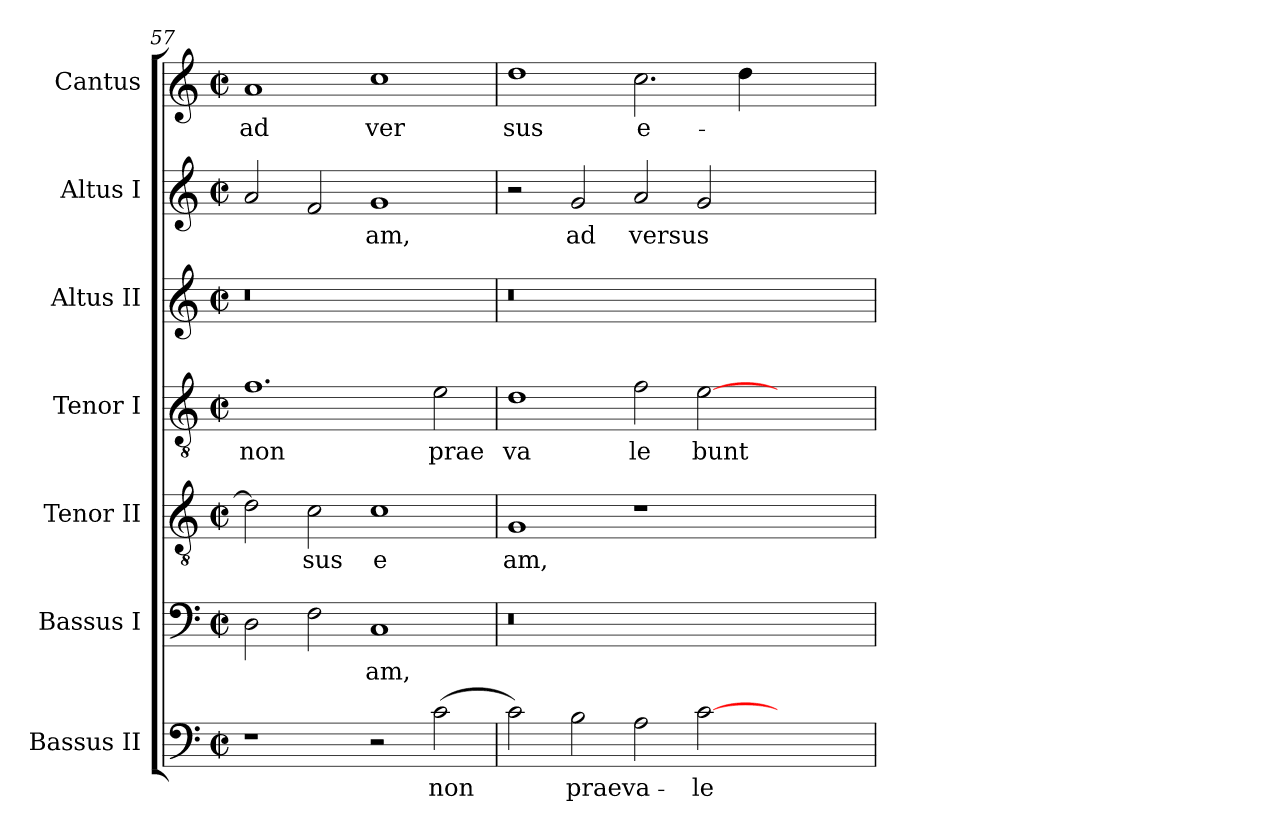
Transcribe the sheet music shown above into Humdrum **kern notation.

**kern	**text	**kern	**text	**kern	**text	**kern	**text	**kern	**kern	**text	**kern	**text
*part7	*part7	*part6	*part6	*part5	*part5	*part4	*part4	*part3	*part2	*part2	*part1	*part1
*staff7	*staff7	*staff6	*staff6	*staff5	*staff5	*staff4	*staff4	*staff3	*staff2	*staff2	*staff1	*staff1
*I"Bassus II	*	*I"Bassus I	*	*I"Tenor II	*	*I"Tenor I	*	*I"Altus II	*I"Altus I	*	*I"Cantus	*
*clefF4	*	*clefF4	*	*clefGv2	*	*clefGv2	*	*clefG2	*clefG2	*	*clefG2	*
*M2/2	*	*M2/2	*	*M2/2	*	*M2/2	*	*M2/2	*M2/2	*	*M2/2	*
*met(c|)	*	*met(c|)	*	*met(c|)	*	*met(c|)	*	*met(c|)	*met(c|)	*	*met(c|)	*
=57	=57	=57	=57	=57	=57	=57	=57	=57	=57	=57	=57	=57
!	!	!	!	!	!	!	!LO:LY:b:cj	!	!	!	!	!LO:LY:b:cj
1r	.	2D\	.	2d\]	.	1.f	non	0r	2a/	.	1a	ad
!	!	!	!	!	!LO:LY:b:cj	!	!	!	!	!	!	!
.	.	2F\	.	2c\	sus	.	.	.	2f/	.	.	.
!	!	!	!LO:LY:b:cj	!	!LO:LY:b:cj	!	!	!	!	!LO:LY:b:cj	!	!LO:LY:b:cj
2r	.	1C	am,	1c	e	.	.	.	1g	-am,	1cc	ver
!	!LO:LY:b	!	!	!	!	!	!LO:LY:b:cj	!	!	!	!	!
(>2c\	non	.	.	.	.	2e\	prae	.	.	.	.	.
!!LO:LB:g=z
=58	=58	=58	=58	=58	=58	=58	=58	=58	=58	=58	=58	=58
!	!	!	!	!	!LO:LY:b:cj	!	!LO:LY:b:cj	!	!	!	!	!LO:LY:b:cj
2c\)	.	0r	.	1G	am,	1d	va	0r	2r	.	1dd	sus
!	!LO:LY:b:cj	!	!	!	!	!	!	!	!	!LO:LY:b:cj	!	!
2B\	praeva-	.	.	.	.	.	.	.	2g/	ad	.	.
!	!	!	!	!LO:N:vis=1	!	!	!LO:LY:b:cj	!	!	!LO:LY:b	!	!LO:LY:b:cj
2A\	.	.	.	0r	.	2f\	le	.	2a/	versus	2.cc\	e-
!	!LO:LY:b:cj	!	!	!	!	!	!LO:LY:b	!	!	!	!	!
[>2c\	-le-	.	.	.	.	[>2e\	bunt	.	2g/	.	.	.
.	.	.	.	.	.	.	.	.	.	.	4dd\	.
1ryy	.	1ryy	.	.	.	1ryy	.	1ryy	1ryy	.	1ryy	.
=	=	=	=	=	=	=	=	=	=	=	=	=
*-	*-	*-	*-	*-	*-	*-	*-	*-	*-	*-	*-	*-
